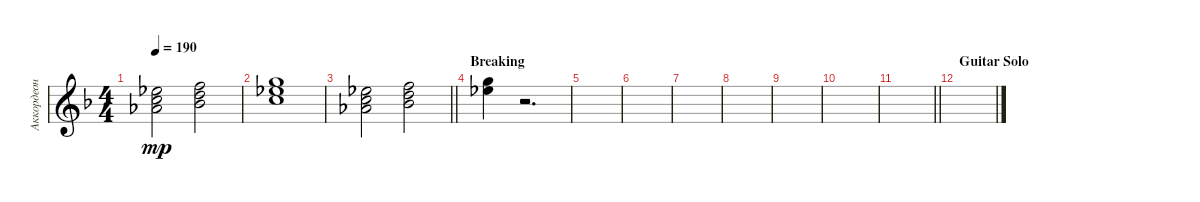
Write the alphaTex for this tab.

\track ("Аккордеон" "Аккордеон") {instrument accordion}
\staff {score}
\tuning (E4 B3 G3 D3 A2 E2) {hide}
\ts (4 4)
\tempo 190
\clef g2
\ks dminor
(11.1 13.2 13.3).2{dy mp} (13.1 15.2 15.3).2 |
(15.1 16.2 17.3).1 |
\barLineRight lightlight
(11.1 13.2 13.3).2 (13.1 15.2 15.3).2 |
\section ("" "Breaking")
(15.1 16.2).4 r.2{d} |
|
|
|
|
|
|
\barLineRight lightlight
|
\section ("" "Guitar Solo")
